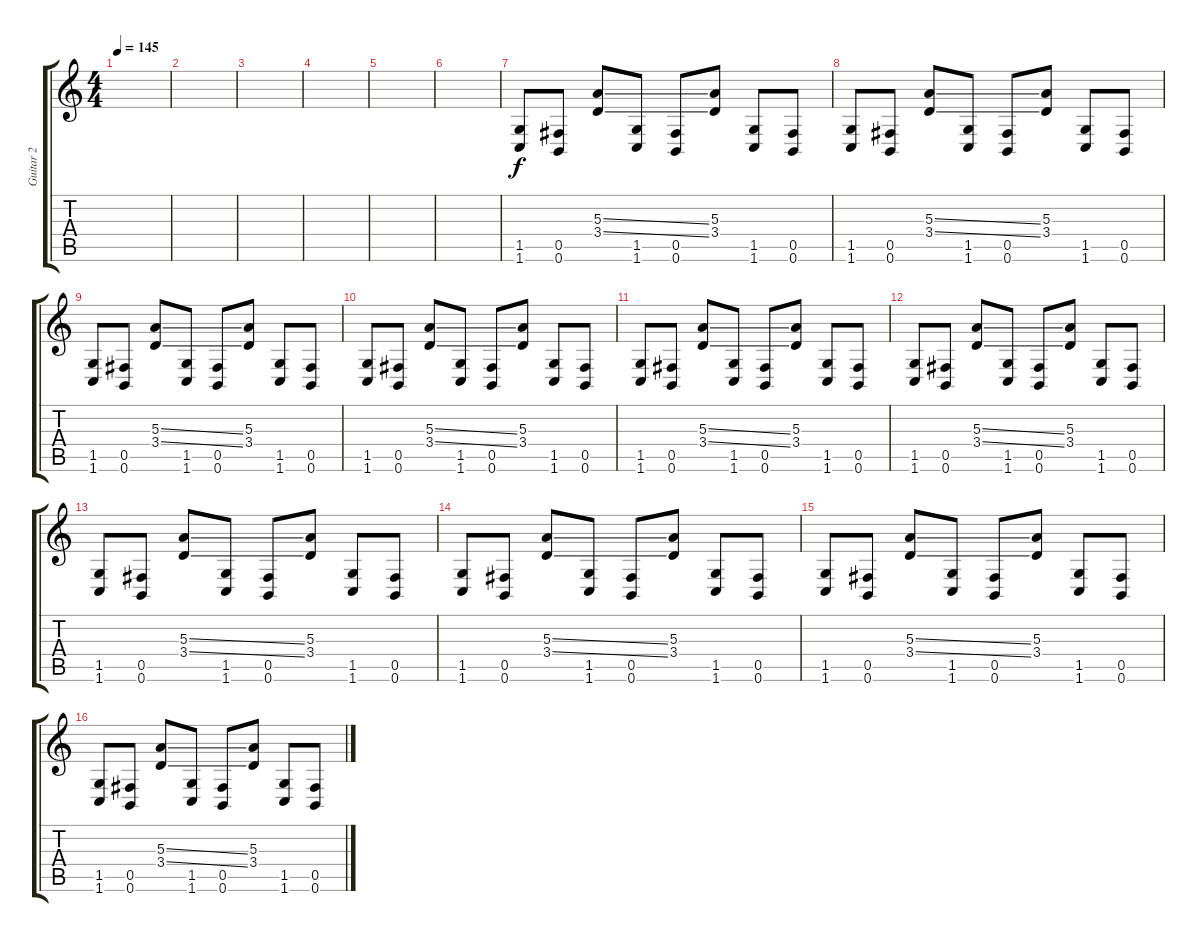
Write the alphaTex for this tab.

\track ("Guitar 2" "Guitar 2") {instrument distortionguitar}
\staff {score tabs}
\tuning (Db4 Ab3 E3 B2 Gb2 B1) {hide}
\ts (4 4)
\tempo 145
\clef g2
\ks c
|
|
|
|
|
|
(1.5 1.6).8 (0.5 0.6).8 (5.3{ss} 3.4{ss}).8 (1.5 1.6).8 (0.5 0.6).8 (5.3 3.4).8 (1.5 1.6).8 (0.5 0.6).8 |
(1.5 1.6).8 (0.5 0.6).8 (5.3{ss} 3.4{ss}).8 (1.5 1.6).8 (0.5 0.6).8 (5.3 3.4).8 (1.5 1.6).8 (0.5 0.6).8 |
(1.5 1.6).8 (0.5 0.6).8 (5.3{ss} 3.4{ss}).8 (1.5 1.6).8 (0.5 0.6).8 (5.3 3.4).8 (1.5 1.6).8 (0.5 0.6).8 |
(1.5 1.6).8 (0.5 0.6).8 (5.3{ss} 3.4{ss}).8 (1.5 1.6).8 (0.5 0.6).8 (5.3 3.4).8 (1.5 1.6).8 (0.5 0.6).8 |
(1.5 1.6).8 (0.5 0.6).8 (5.3{ss} 3.4{ss}).8 (1.5 1.6).8 (0.5 0.6).8 (5.3 3.4).8 (1.5 1.6).8 (0.5 0.6).8 |
(1.5 1.6).8 (0.5 0.6).8 (5.3{ss} 3.4{ss}).8 (1.5 1.6).8 (0.5 0.6).8 (5.3 3.4).8 (1.5 1.6).8 (0.5 0.6).8 |
(1.5 1.6).8 (0.5 0.6).8 (5.3{ss} 3.4{ss}).8 (1.5 1.6).8 (0.5 0.6).8 (5.3 3.4).8 (1.5 1.6).8 (0.5 0.6).8 |
(1.5 1.6).8 (0.5 0.6).8 (5.3{ss} 3.4{ss}).8 (1.5 1.6).8 (0.5 0.6).8 (5.3 3.4).8 (1.5 1.6).8 (0.5 0.6).8 |
(1.5 1.6).8 (0.5 0.6).8 (5.3{ss} 3.4{ss}).8 (1.5 1.6).8 (0.5 0.6).8 (5.3 3.4).8 (1.5 1.6).8 (0.5 0.6).8 |
(1.5 1.6).8 (0.5 0.6).8 (5.3{ss} 3.4{ss}).8 (1.5 1.6).8 (0.5 0.6).8 (5.3 3.4).8 (1.5 1.6).8 (0.5 0.6).8
